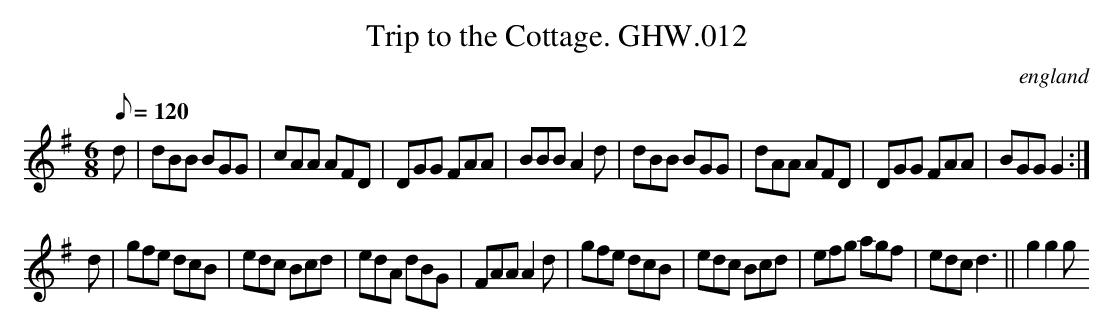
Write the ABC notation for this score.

X:1
T:Trip to the Cottage. GHW.012
O:england
M:6/8
L:1/8
Q:120
K:G
d|dBB BGG|cAA AFD|DGG FAA|BBB A2 d|dBB BGG|dAA AFD|DGG FAA|BGG G2:|
d|gfe dcB|edc Bcd|edA dBG|FAA A2d|gfe dcB|edc Bcd|efg agf|edc d3||g2g2g
2
||
